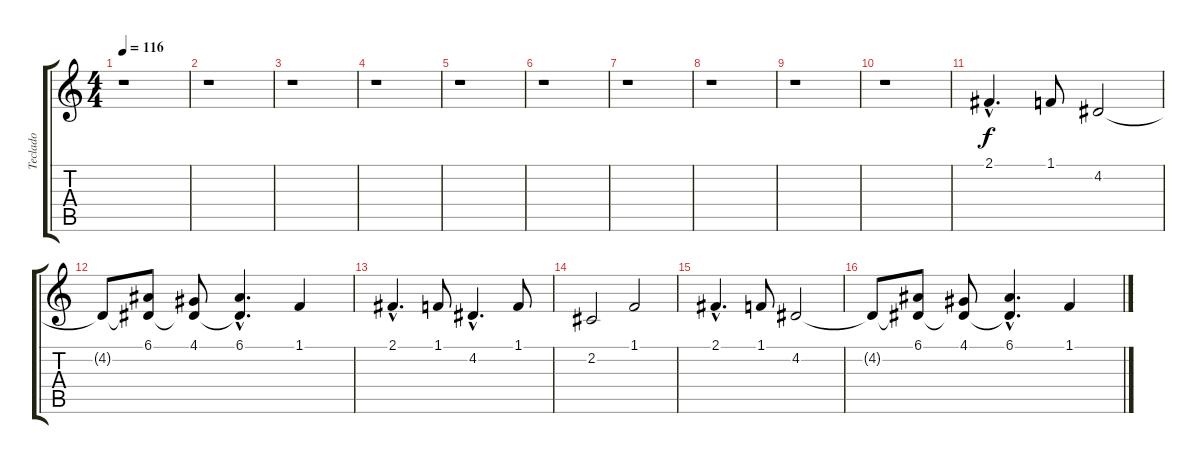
\track ("Teclado" "Teclado") {instrument stringensemble1}
\staff {score tabs}
\tuning (E4 B3 G3 D3 A2 E2) {hide}
\ts (4 4)
\tempo 116
\clef g2
\ks c
r.1{dy f} |
r.1 |
r.1 |
r.1 |
r.1 |
r.1 |
r.1 |
r.1 |
r.1 |
r.1 |
2.1{hac}.4{d} 1.1.8 4.2.2 |
4.2{t}.8 (6.1 4.2{t}).8 (4.1 4.2{t}).8 (6.1{hac} 4.2{hac t}).4{d} 1.1.4 |
2.1{hac}.4{d} 1.1.8 4.2{hac}.4{d} 1.1.8 |
2.2.2 1.1.2 |
2.1{hac}.4{d} 1.1.8 4.2.2 |
4.2{t}.8 (6.1 4.2{t}).8 (4.1 4.2{t}).8 (6.1{hac} 4.2{hac t}).4{d} 1.1.4
